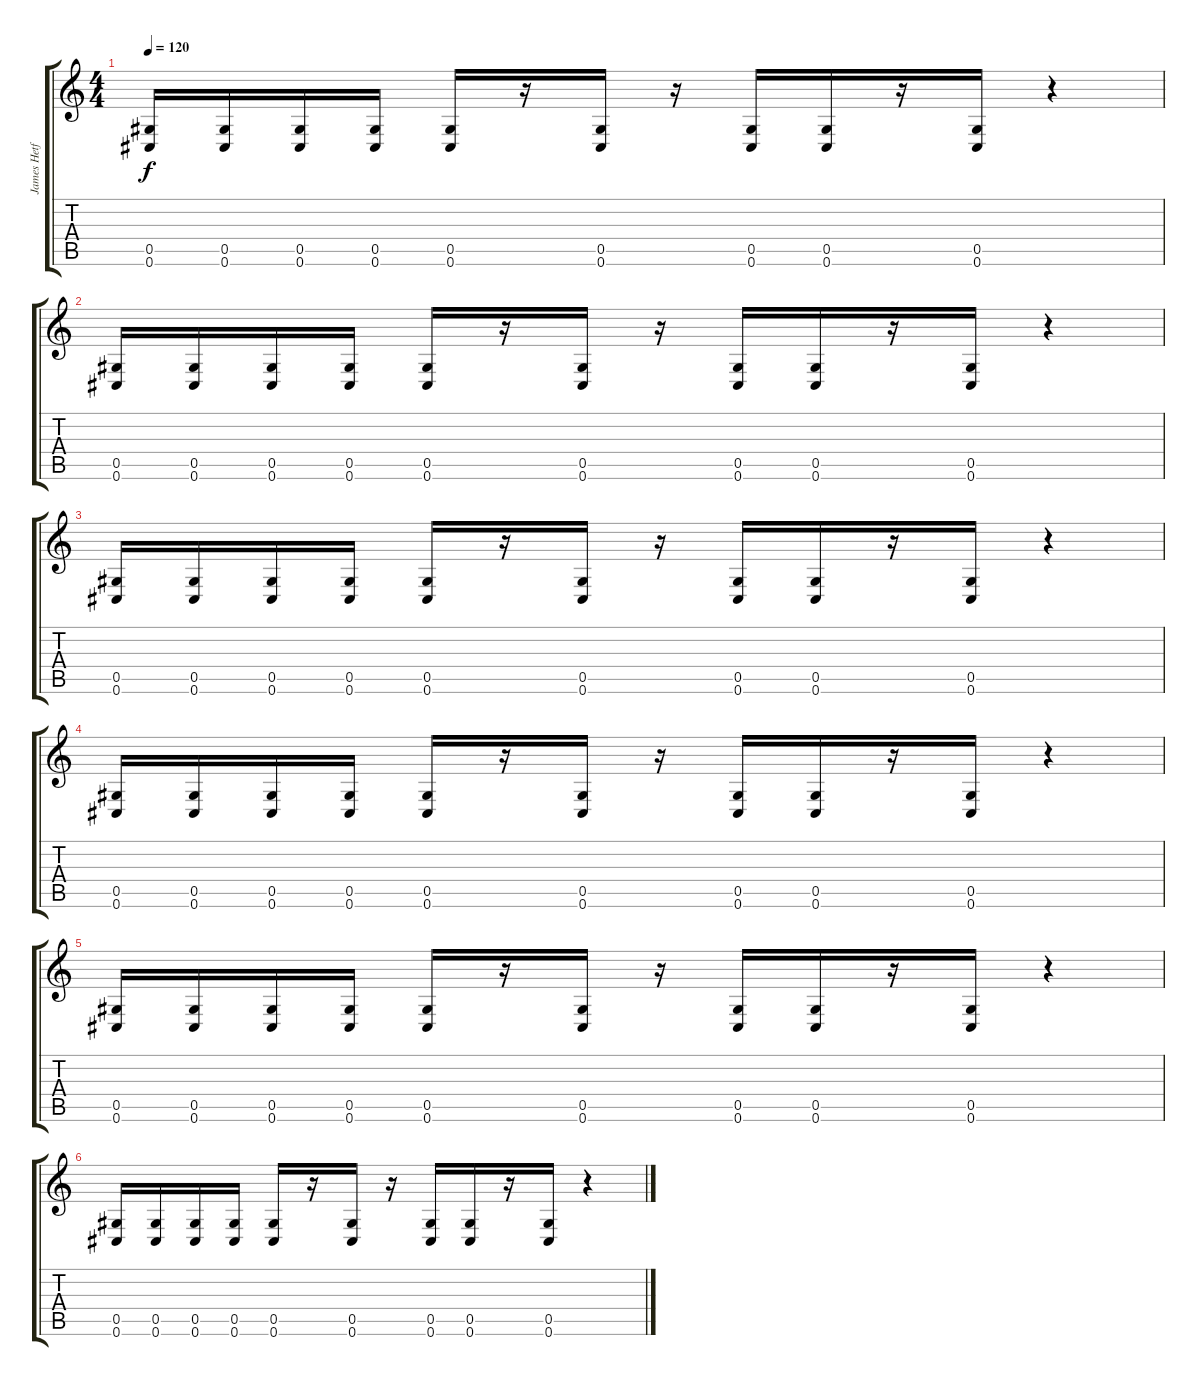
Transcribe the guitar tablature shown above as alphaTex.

\track ("James Hetfield dist." "James Hetf") {instrument distortionguitar}
\staff {score tabs}
\tuning (Eb4 Bb3 Gb3 Db3 Ab2 Db2) {hide}
\ts (4 4)
\tempo 120
\clef g2
\ks c
(0.5 0.6).16{dy f} (0.5 0.6).16 (0.5 0.6).16 (0.5 0.6).16 (0.5 0.6).16 r.16 (0.5 0.6).16 r.16 (0.5 0.6).16 (0.5 0.6).16 r.16 (0.5 0.6).16 r.4 |
(0.5 0.6).16 (0.5 0.6).16 (0.5 0.6).16 (0.5 0.6).16 (0.5 0.6).16 r.16 (0.5 0.6).16 r.16 (0.5 0.6).16 (0.5 0.6).16 r.16 (0.5 0.6).16 r.4 |
(0.5 0.6).16 (0.5 0.6).16 (0.5 0.6).16 (0.5 0.6).16 (0.5 0.6).16 r.16 (0.5 0.6).16 r.16 (0.5 0.6).16 (0.5 0.6).16 r.16 (0.5 0.6).16 r.4 |
(0.5 0.6).16 (0.5 0.6).16 (0.5 0.6).16 (0.5 0.6).16 (0.5 0.6).16 r.16 (0.5 0.6).16 r.16 (0.5 0.6).16 (0.5 0.6).16 r.16 (0.5 0.6).16 r.4 |
(0.5 0.6).16 (0.5 0.6).16 (0.5 0.6).16 (0.5 0.6).16 (0.5 0.6).16 r.16 (0.5 0.6).16 r.16 (0.5 0.6).16 (0.5 0.6).16 r.16 (0.5 0.6).16 r.4 |
(0.5 0.6).16 (0.5 0.6).16 (0.5 0.6).16 (0.5 0.6).16 (0.5 0.6).16 r.16 (0.5 0.6).16 r.16 (0.5 0.6).16 (0.5 0.6).16 r.16 (0.5 0.6).16 r.4
